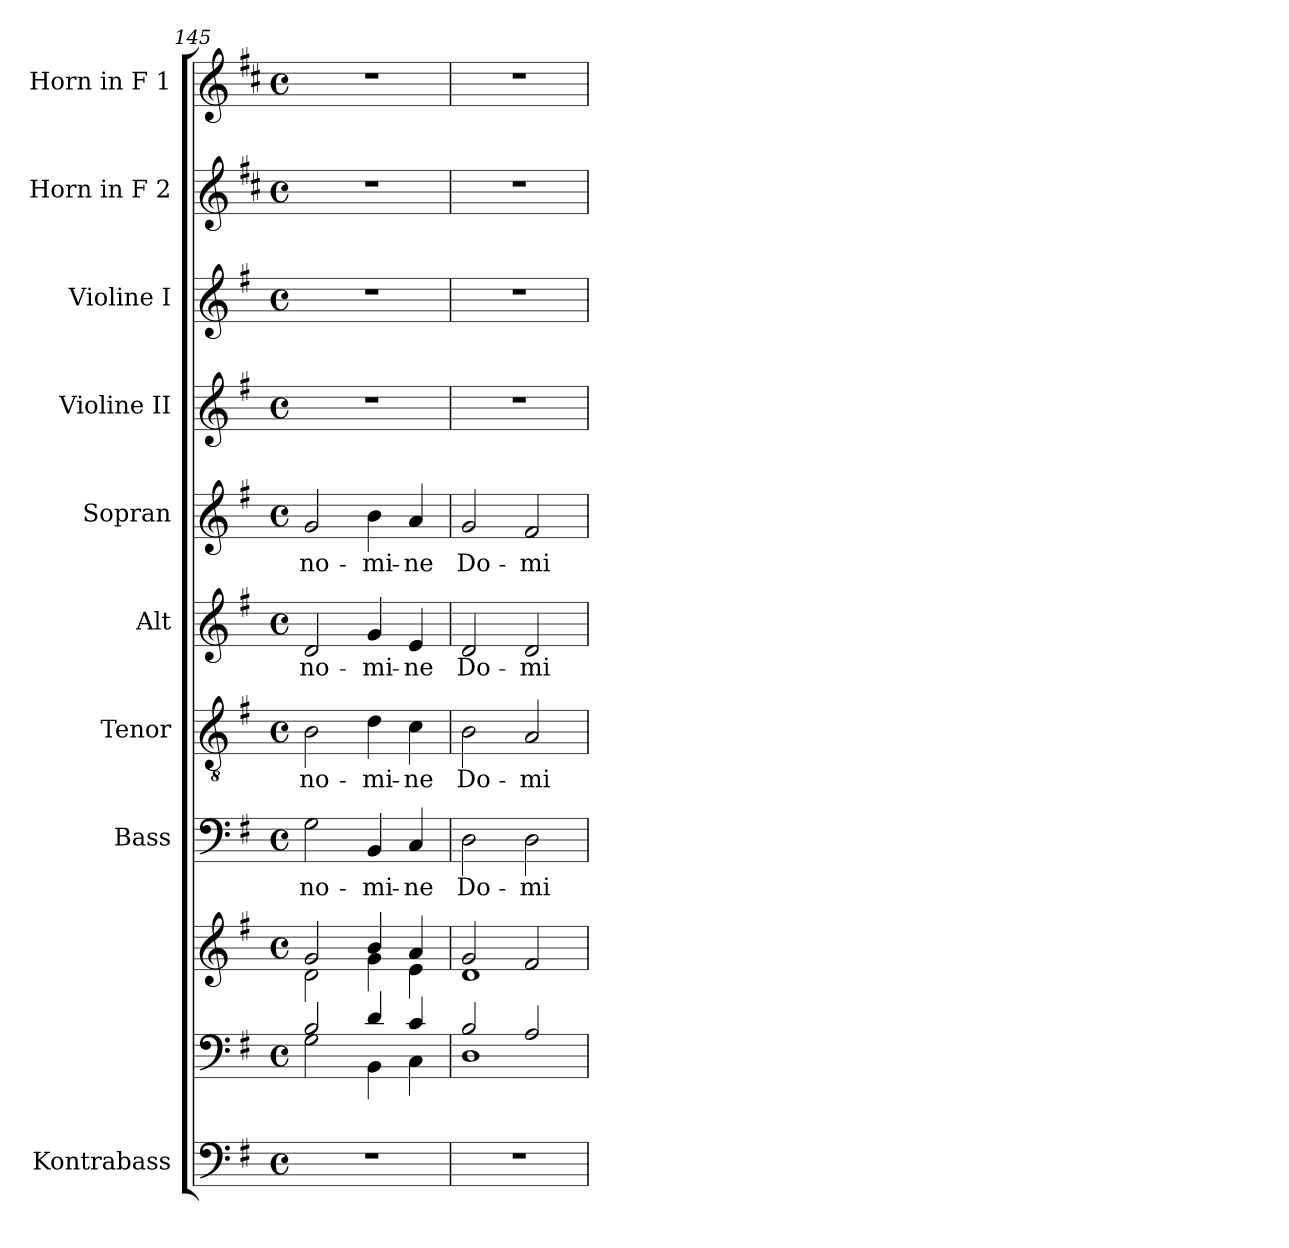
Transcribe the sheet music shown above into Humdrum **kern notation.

**kern	**kern	**kern	**kern	**text	**kern	**text	**kern	**text	**kern	**text	**kern	**kern	**kern	**kern
*part10	*part9	*part9	*part8	*part8	*part7	*part7	*part6	*part6	*part5	*part5	*part4	*part3	*part2	*part1
*staff11	*staff10	*staff9	*staff8	*staff8	*staff7	*staff7	*staff6	*staff6	*staff5	*staff5	*staff4	*staff3	*staff2	*staff1
*I"Kontrabass	*	*	*I"Bass	*	*I"Tenor	*	*I"Alt	*	*I"Sopran	*	*I"Violine II	*I"Violine I	*I"Horn in F 2	*I"Horn in F 1
*I'Kb.	*	*	*I'B.	*	*I'T.	*	*I'A.	*	*I'S.	*	*I'Vl. II	*I'Vl. I	*I'Hrn. 2	*I'Hrn. 1
!!LO:PB:g=z
*clefF4	*clefF4	*clefG2	*clefF4	*	*clefGv2	*	*clefG2	*	*clefG2	*	*clefG2	*clefG2	*clefG2	*clefG2
*ITrd7c12	*	*	*	*	*	*	*	*	*	*	*	*	*ITrd4c7	*ITrd4c7
*k[f#]	*k[f#]	*k[f#]	*k[f#]	*	*k[f#]	*	*k[f#]	*	*k[f#]	*	*k[f#]	*k[f#]	*k[f#]	*k[f#]
*G:	*G:	*G:	*G:	*	*G:	*	*G:	*	*G:	*	*G:	*G:	*G:	*G:
*M4/4	*M4/4	*M4/4	*M4/4	*	*M4/4	*	*M4/4	*	*M4/4	*	*M4/4	*M4/4	*M4/4	*M4/4
*met(c)	*met(c)	*met(c)	*met(c)	*	*met(c)	*	*met(c)	*	*met(c)	*	*met(c)	*met(c)	*met(c)	*met(c)
=145	=145	=145	=145	=145	=145	=145	=145	=145	=145	=145	=145	=145	=145	=145
*	*^	*^	*	*	*	*	*	*	*	*	*	*	*	*
!	!	!	!	!	!	!LO:LY:b	!	!LO:LY:b	!	!LO:LY:b	!	!LO:LY:b	!	!	!	!
1r	2B/	2G\	2g/	2d\	2G\	no-	2B\	no-	2d/	no-	2g/	no-	1r	1r	1r	1r
!	!	!	!	!	!	!LO:LY:b	!	!LO:LY:b	!	!LO:LY:b	!	!LO:LY:b	!	!	!	!
.	4d/	4BB\	4b/	4g\	4BB/	-mi-	4d\	-mi-	4g/	-mi-	4b\	-mi-	.	.	.	.
!	!	!	!	!	!	!LO:LY:b	!	!LO:LY:b	!	!LO:LY:b	!	!LO:LY:b	!	!	!	!
.	4c/	4C\	4a/	4e\	4C/	-ne	4c\	-ne	4e/	-ne	4a/	-ne	.	.	.	.
=146	=146	=146	=146	=146	=146	=146	=146	=146	=146	=146	=146	=146	=146	=146	=146	=146
!	!	!	!	!	!	!LO:LY:b	!	!LO:LY:b	!	!LO:LY:b	!	!LO:LY:b	!	!	!	!
1r	2B/	1D	2g/	1d	2D\	Do-	2B\	Do-	2d/	Do-	2g/	Do-	1r	1r	1r	1r
!	!	!	!	!	!	!LO:LY:b	!	!LO:LY:b	!	!LO:LY:b	!	!LO:LY:b	!	!	!	!
.	2A/	.	2f#/	.	2D\	-mi-	2A/	-mi-	2d/	-mi-	2f#/	-mi-	.	.	.	.
*	*v	*v	*	*	*	*	*	*	*	*	*	*	*	*	*	*
*	*	*v	*v	*	*	*	*	*	*	*	*	*	*	*	*
=	=	=	=	=	=	=	=	=	=	=	=	=	=	=
*-	*-	*-	*-	*-	*-	*-	*-	*-	*-	*-	*-	*-	*-	*-
